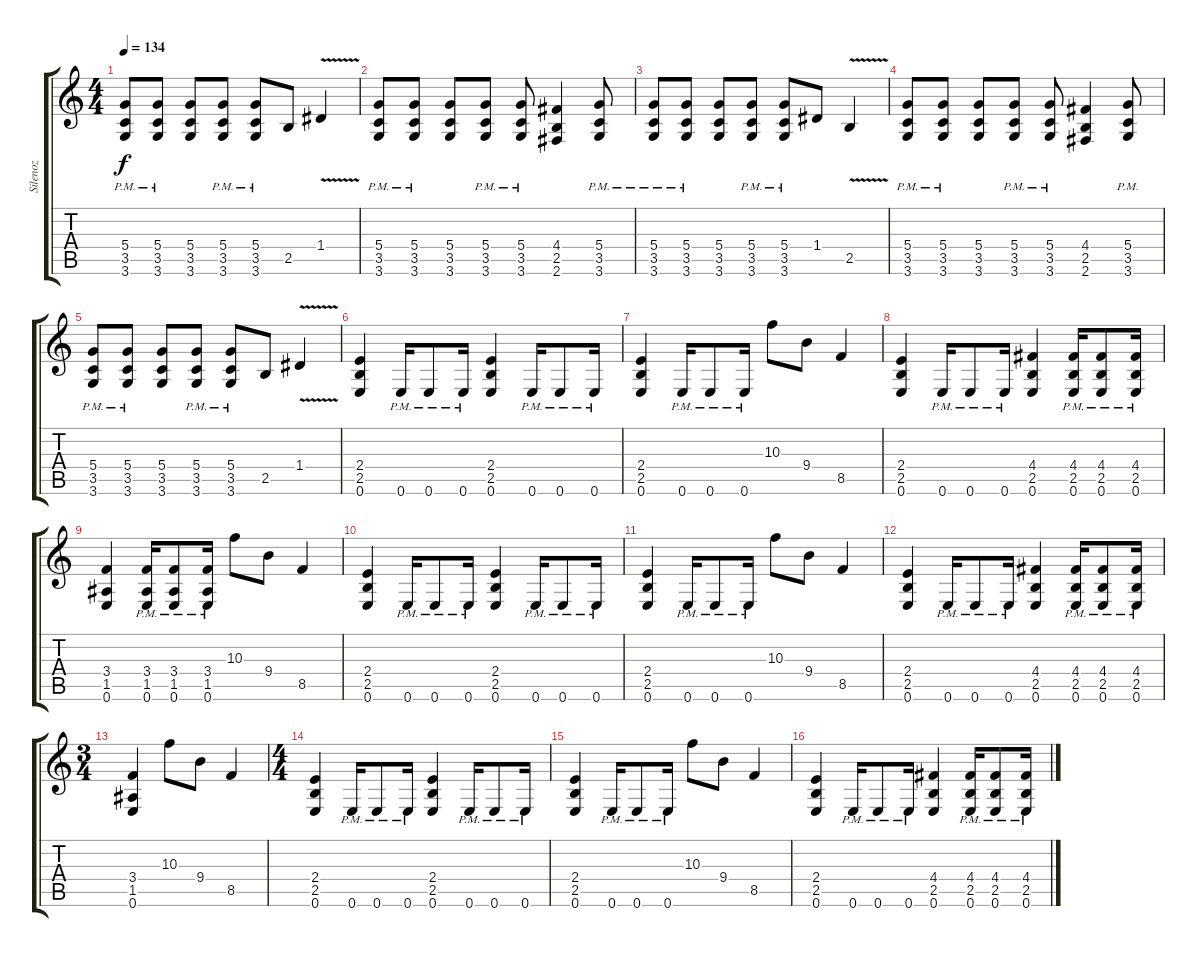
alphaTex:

\track ("Silenoz" "Silenoz") {instrument distortionguitar}
\staff {score tabs}
\tuning (E4 B3 G3 D3 A2 E2) {hide}
\ts (4 4)
\tempo 134
\clef g2
\ks c
(5.4{pm} 3.5{pm} 3.6{pm}).8{dy f} (5.4{pm} 3.5{pm} 3.6{pm}).8 (5.4 3.5 3.6).8 (5.4{pm} 3.5{pm} 3.6{pm}).8 (5.4{pm} 3.5{pm} 3.6{pm}).8 2.5.8 1.4{v}.4 |
(5.4{pm} 3.5{pm} 3.6{pm}).8 (5.4{pm} 3.5{pm} 3.6{pm}).8 (5.4 3.5 3.6).8 (5.4{pm} 3.5{pm} 3.6{pm}).8 (5.4{pm} 3.5{pm} 3.6{pm}).8 (4.4 2.5 2.6).4 (5.4{pm} 3.5 3.6).8 |
(5.4{pm} 3.5{pm} 3.6{pm}).8 (5.4{pm} 3.5{pm} 3.6{pm}).8 (5.4 3.5 3.6).8 (5.4{pm} 3.5{pm} 3.6{pm}).8 (5.4{pm} 3.5{pm} 3.6{pm}).8 1.4.8 2.5{v}.4 |
(5.4{pm} 3.5{pm} 3.6{pm}).8 (5.4{pm} 3.5{pm} 3.6{pm}).8 (5.4 3.5 3.6).8 (5.4{pm} 3.5{pm} 3.6{pm}).8 (5.4{pm} 3.5{pm} 3.6{pm}).8 (4.4 2.5 2.6).4 (5.4{pm} 3.5 3.6).8 |
(5.4{pm} 3.5{pm} 3.6{pm}).8 (5.4{pm} 3.5{pm} 3.6{pm}).8 (5.4 3.5 3.6).8 (5.4{pm} 3.5{pm} 3.6{pm}).8 (5.4{pm} 3.5{pm} 3.6{pm}).8 2.5.8 1.4{v}.4 |
(2.4 2.5 0.6).4 0.6{pm}.16 0.6{pm}.8 0.6{pm}.16 (2.4 2.5 0.6).4 0.6{pm}.16 0.6{pm}.8 0.6{pm}.16 |
(2.4 2.5 0.6).4 0.6{pm}.16 0.6{pm}.8 0.6{pm}.16 10.3.8 9.4.8 8.5.4 |
(2.4 2.5 0.6).4 0.6{pm}.16 0.6{pm}.8 0.6{pm}.16 (4.4 2.5 0.6).4 (4.4 2.5 0.6{pm}).16 (4.4 2.5 0.6{pm}).8 (4.4 2.5 0.6{pm}).16 |
(3.4 1.5 0.6).4 (3.4 1.5 0.6{pm}).16 (3.4 1.5 0.6{pm}).8 (3.4 1.5 0.6{pm}).16 10.3.8 9.4.8 8.5.4 |
(2.4 2.5 0.6).4 0.6{pm}.16 0.6{pm}.8 0.6{pm}.16 (2.4 2.5 0.6).4 0.6{pm}.16 0.6{pm}.8 0.6{pm}.16 |
(2.4 2.5 0.6).4 0.6{pm}.16 0.6{pm}.8 0.6{pm}.16 10.3.8 9.4.8 8.5.4 |
(2.4 2.5 0.6).4 0.6{pm}.16 0.6{pm}.8 0.6{pm}.16 (4.4 2.5 0.6).4 (4.4 2.5 0.6{pm}).16 (4.4 2.5 0.6{pm}).8 (4.4 2.5 0.6{pm}).16 |
\ts (3 4)
(3.4 1.5 0.6).4 10.3.8 9.4.8 8.5.4 |
\ts (4 4)
(2.4 2.5 0.6).4 0.6{pm}.16 0.6{pm}.8 0.6{pm}.16 (2.4 2.5 0.6).4 0.6{pm}.16 0.6{pm}.8 0.6{pm}.16 |
(2.4 2.5 0.6).4 0.6{pm}.16 0.6{pm}.8 0.6{pm}.16 10.3.8 9.4.8 8.5.4 |
(2.4 2.5 0.6).4 0.6{pm}.16 0.6{pm}.8 0.6{pm}.16 (4.4 2.5 0.6).4 (4.4 2.5 0.6{pm}).16 (4.4 2.5 0.6{pm}).8 (4.4 2.5 0.6{pm}).16
